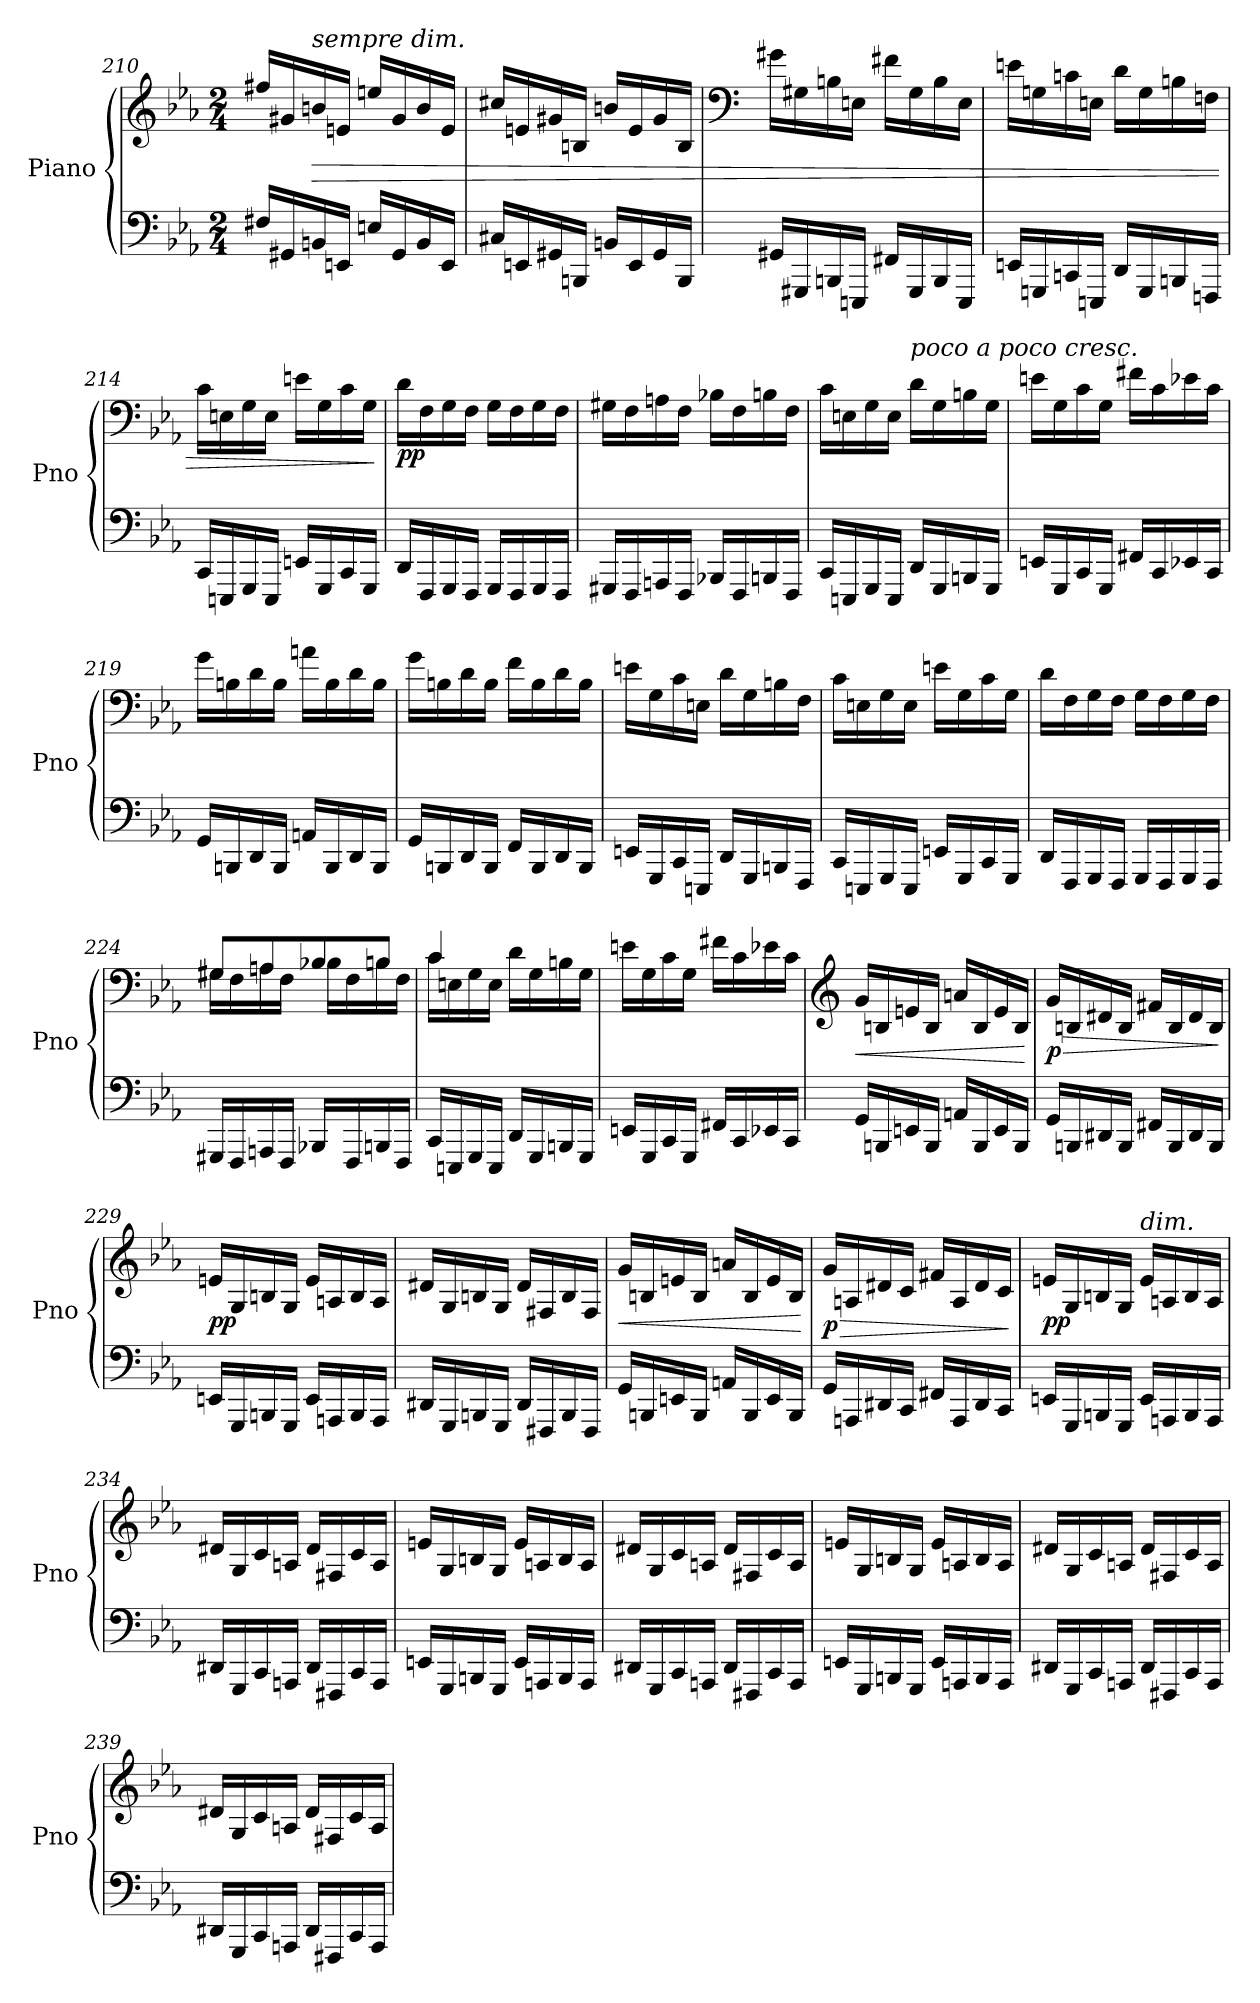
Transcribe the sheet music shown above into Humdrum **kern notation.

**kern	**kern	**dynam
*part1	*part1	*part1
*staff2	*staff1	*staff1/2
*I"Piano	*	*
*I'Pno	*	*
*clefF4	*clefG2	*
*k[b-e-a-]	*k[b-e-a-]	*
*M2/4	*M2/4	*
=210	=210	=210
16F#X/LL	16ff#X/LL	.
16GG#X/	16g#X/	.
!	!LO:TX:a:i:t=sempre dim.	!
!	!	!LO:HP:b
16BBn/	16bn/	>
16EEn/JJ	16en/JJ	.
16En/LL	16een/LL	.
16GG#/	16g#/	.
16BB/	16b/	.
16EE/JJ	16e/JJ	.
=211	=211	=211
16C#X/LL	16cc#X/LL	.
16EEn/	16en/	.
16GG#X/	16g#X/	.
16BBBn/JJ	16Bn/JJ	.
16BBn/LL	16bn/LL	.
16EE/	16e/	.
16GG#/	16g#/	.
16BBB/JJ	16B/JJ	.
=212	=212	=212
*	*clefF4	*
16GG#X/LL	16g#X\LL	.
16GGG#X/	16G#X\	.
16BBBn/	16Bn\	.
16EEEn/JJ	16En\JJ	.
16FF#X/LL	16f#X\LL	.
16GGG#/	16G#\	.
16BBB/	16B\	.
16EEE/JJ	16E\JJ	.
!!LO:LB:g=z
=213	=213	=213
16EEn/LL	16en\LL	.
16GGGn/	16Gn\	.
16CCn/	16cn\	.
16EEEn/JJ	16En\JJ	.
16DD/LL	16d\LL	.
16GGG/	16G\	.
16BBBn/	16Bn\	.
16FFFn/JJ	16Fn\JJ	.
=214	=214	=214
16CC/LL	16c\LL	.
16EEEn/	16En\	.
16GGG/	16G\	.
16EEE/JJ	16E\JJ	.
16EEn/LL	16en\LL	.
16GGG/	16G\	.
16CC/	16c\	.
16GGG/JJ	16G\JJ	.
.	.	]
=215	=215	=215
!	!	!LO:DY:b
16DD/LL	16d\LL	pp
16FFF/	16F\	.
16GGG/	16G\	.
16FFF/JJ	16F\JJ	.
16GGG/LL	16G\LL	.
16FFF/	16F\	.
16GGG/	16G\	.
16FFF/JJ	16F\JJ	.
=216	=216	=216
16GGG#X/LL	16G#X\LL	.
16FFF/	16F\	.
16AAAn/	16An\	.
16FFF/JJ	16F\JJ	.
16BBB-X/LL	16B-X\LL	.
16FFF/	16F\	.
16BBBn/	16Bn\	.
16FFF/JJ	16F\JJ	.
!!LO:LB:g=z
=217	=217	=217
16CC/LL	16c\LL	.
16EEEn/	16En\	.
16GGG/	16G\	.
16EEE/JJ	16E\JJ	.
!	!LO:TX:a:i:t=poco a poco cresc.	!
16DD/LL	16d\LL	.
16GGG/	16G\	.
16BBBn/	16Bn\	.
16GGG/JJ	16G\JJ	.
=218	=218	=218
16EEn/LL	16en\LL	.
16GGG/	16G\	.
16CC/	16c\	.
16GGG/JJ	16G\JJ	.
16FF#X/LL	16f#X\LL	.
16CC/	16c\	.
16EE-X/	16e-X\	.
16CC/JJ	16c\JJ	.
=219	=219	=219
16GG/LL	16g\LL	.
16BBBn/	16Bn\	.
16DD/	16d\	.
16BBB/JJ	16B\JJ	.
16AAn/LL	16an\LL	.
16BBB/	16B\	.
16DD/	16d\	.
16BBB/JJ	16B\JJ	.
=220	=220	=220
16GG/LL	16g\LL	.
16BBBn/	16Bn\	.
16DD/	16d\	.
16BBB/JJ	16B\JJ	.
16FF/LL	16f\LL	.
16BBB/	16B\	.
16DD/	16d\	.
16BBB/JJ	16B\JJ	.
!!LO:LB:g=z
=221	=221	=221
16EEn/LL	16en\LL	.
16GGG/	16G\	.
16CC/	16c\	.
16EEEn/JJ	16En\JJ	.
16DD/LL	16d\LL	.
16GGG/	16G\	.
16BBBn/	16Bn\	.
16FFF/JJ	16F\JJ	.
=222	=222	=222
16CC/LL	16c\LL	.
16EEEn/	16En\	.
16GGG/	16G\	.
16EEE/JJ	16E\JJ	.
16EEn/LL	16en\LL	.
16GGG/	16G\	.
16CC/	16c\	.
16GGG/JJ	16G\JJ	.
=223	=223	=223
16DD/LL	16d\LL	.
16FFF/	16F\	.
16GGG/	16G\	.
16FFF/JJ	16F\JJ	.
16GGG/LL	16G\LL	.
16FFF/	16F\	.
16GGG/	16G\	.
16FFF/JJ	16F\JJ	.
=224	=224	=224
*	*^	*
16GGG#X/LL	8G#X/L	16G#\LL	.
16FFF/	.	16F\	.
16AAAn/	8An/	16A\	.
16FFF/JJ	.	16F\JJ	.
16BBB-X/LL	8B-X/	16B-\LL	.
16FFF/	.	16F\	.
16BBBn/	8Bn/J	16B\	.
16FFF/JJ	.	16F\JJ	.
!!LO:LB:g=z	!!
=225	=225	=225	=225
16CC/LL	4c/	16c\LL	.
16EEEn/	.	16En\	.
16GGG/	.	16G\	.
16EEE/JJ	.	16E\JJ	.
16DD/LL	16d\LL	4ryy	.
16GGG/	16G\	.	.
16BBBn/	16Bn\	.	.
16GGG/JJ	16G\JJ	.	.
*	*v	*v	*
=226	=226	=226
16EEn/LL	16en\LL	.
16GGG/	16G\	.
16CC/	16c\	.
16GGG/JJ	16G\JJ	.
16FF#X/LL	16f#X\LL	.
16CC/	16c\	.
16EE-X/	16e-X\	.
16CC/JJ	16c\JJ	.
=227	=227	=227
*	*clefG2	*
!	!	!LO:HP:b
16GG/LL	16g/LL	<
16BBBn/	16Bn/	.
16EEn/	16en/	.
16BBB/JJ	16B/JJ	.
16AAn/LL	16an/LL	.
16BBB/	16B/	.
16EE/	16e/	.
16BBB/JJ	16B/JJ	.
.	.	[
=228	=228	=228
!	!	!LO:HP:b
!	!	!LO:DY:n=1:b
16GG/LL	16g/LL	> p
16BBBn/	16Bn/	.
16DD#X/	16d#X/	.
16BBB/JJ	16B/JJ	.
16FF#X/LL	16f#X/LL	.
16BBB/	16B/	.
16DD#/	16d#/	.
16BBB/JJ	16B/JJ	.
.	.	]
!!LO:PB:g=z
=229	=229	=229
!	!	!LO:DY:b
16EEn/LL	16en/LL	pp
16GGG/	16G/	.
16BBBn/	16Bn/	.
16GGG/JJ	16G/JJ	.
16EE/LL	16e/LL	.
16AAAn/	16An/	.
16BBB/	16B/	.
16AAA/JJ	16A/JJ	.
=230	=230	=230
16DD#X/LL	16d#X/LL	.
16GGG/	16G/	.
16BBBn/	16Bn/	.
16GGG/JJ	16G/JJ	.
16DD#/LL	16d#/LL	.
16FFF#X/	16F#X/	.
16BBB/	16B/	.
16FFF#/JJ	16F#/JJ	.
=231	=231	=231
!	!	!LO:HP:b
16GG/LL	16g/LL	<
16BBBn/	16Bn/	.
16EEn/	16en/	.
16BBB/JJ	16B/JJ	.
16AAn/LL	16an/LL	.
16BBB/	16B/	.
16EE/	16e/	.
16BBB/JJ	16B/JJ	.
.	.	[
=232	=232	=232
!	!	!LO:HP:b
!	!	!LO:DY:n=1:b
16GG/LL	16g/LL	> p
16AAAn/	16An/	.
16DD#X/	16d#X/	.
16CC/JJ	16c/JJ	.
16FF#X/LL	16f#X/LL	.
16AAA/	16A/	.
16DD#/	16d#/	.
16CC/JJ	16c/JJ	.
.	.	]
!!LO:LB:g=z
=233	=233	=233
!	!	!LO:DY:b
16EEn/LL	16en/LL	pp
16GGG/	16G/	.
16BBBn/	16Bn/	.
16GGG/JJ	16G/JJ	.
!	!LO:TX:a:i:t=dim.	!
16EE/LL	16e/LL	.
16AAAn/	16An/	.
16BBB/	16B/	.
16AAA/JJ	16A/JJ	.
=234	=234	=234
16DD#X/LL	16d#X/LL	.
16GGG/	16G/	.
16CC/	16c/	.
16AAAn/JJ	16An/JJ	.
16DD#/LL	16d#/LL	.
16FFF#X/	16F#X/	.
16CC/	16c/	.
16AAA/JJ	16A/JJ	.
=235	=235	=235
16EEn/LL	16en/LL	.
16GGG/	16G/	.
16BBBn/	16Bn/	.
16GGG/JJ	16G/JJ	.
16EE/LL	16e/LL	.
16AAAn/	16An/	.
16BBB/	16B/	.
16AAA/JJ	16A/JJ	.
=236	=236	=236
16DD#X/LL	16d#X/LL	.
16GGG/	16G/	.
16CC/	16c/	.
16AAAn/JJ	16An/JJ	.
16DD#/LL	16d#/LL	.
16FFF#X/	16F#X/	.
16CC/	16c/	.
16AAA/JJ	16A/JJ	.
!!LO:LB:g=z
=237	=237	=237
16EEn/LL	16en/LL	.
16GGG/	16G/	.
16BBBn/	16Bn/	.
16GGG/JJ	16G/JJ	.
16EE/LL	16e/LL	.
16AAAn/	16An/	.
16BBB/	16B/	.
16AAA/JJ	16A/JJ	.
=238	=238	=238
16DD#X/LL	16d#X/LL	.
16GGG/	16G/	.
16CC/	16c/	.
16AAAn/JJ	16An/JJ	.
16DD#/LL	16d#/LL	.
16FFF#X/	16F#X/	.
16CC/	16c/	.
16AAA/JJ	16A/JJ	.
=239	=239	=239
16DD#X/LL	16d#X/LL	.
16GGG/	16G/	.
16CC/	16c/	.
16AAAn/JJ	16An/JJ	.
16DD#/LL	16d#/LL	.
16FFF#X/	16F#X/	.
16CC/	16c/	.
16AAA/JJ	16A/JJ	.
=	=	=
*-	*-	*-
